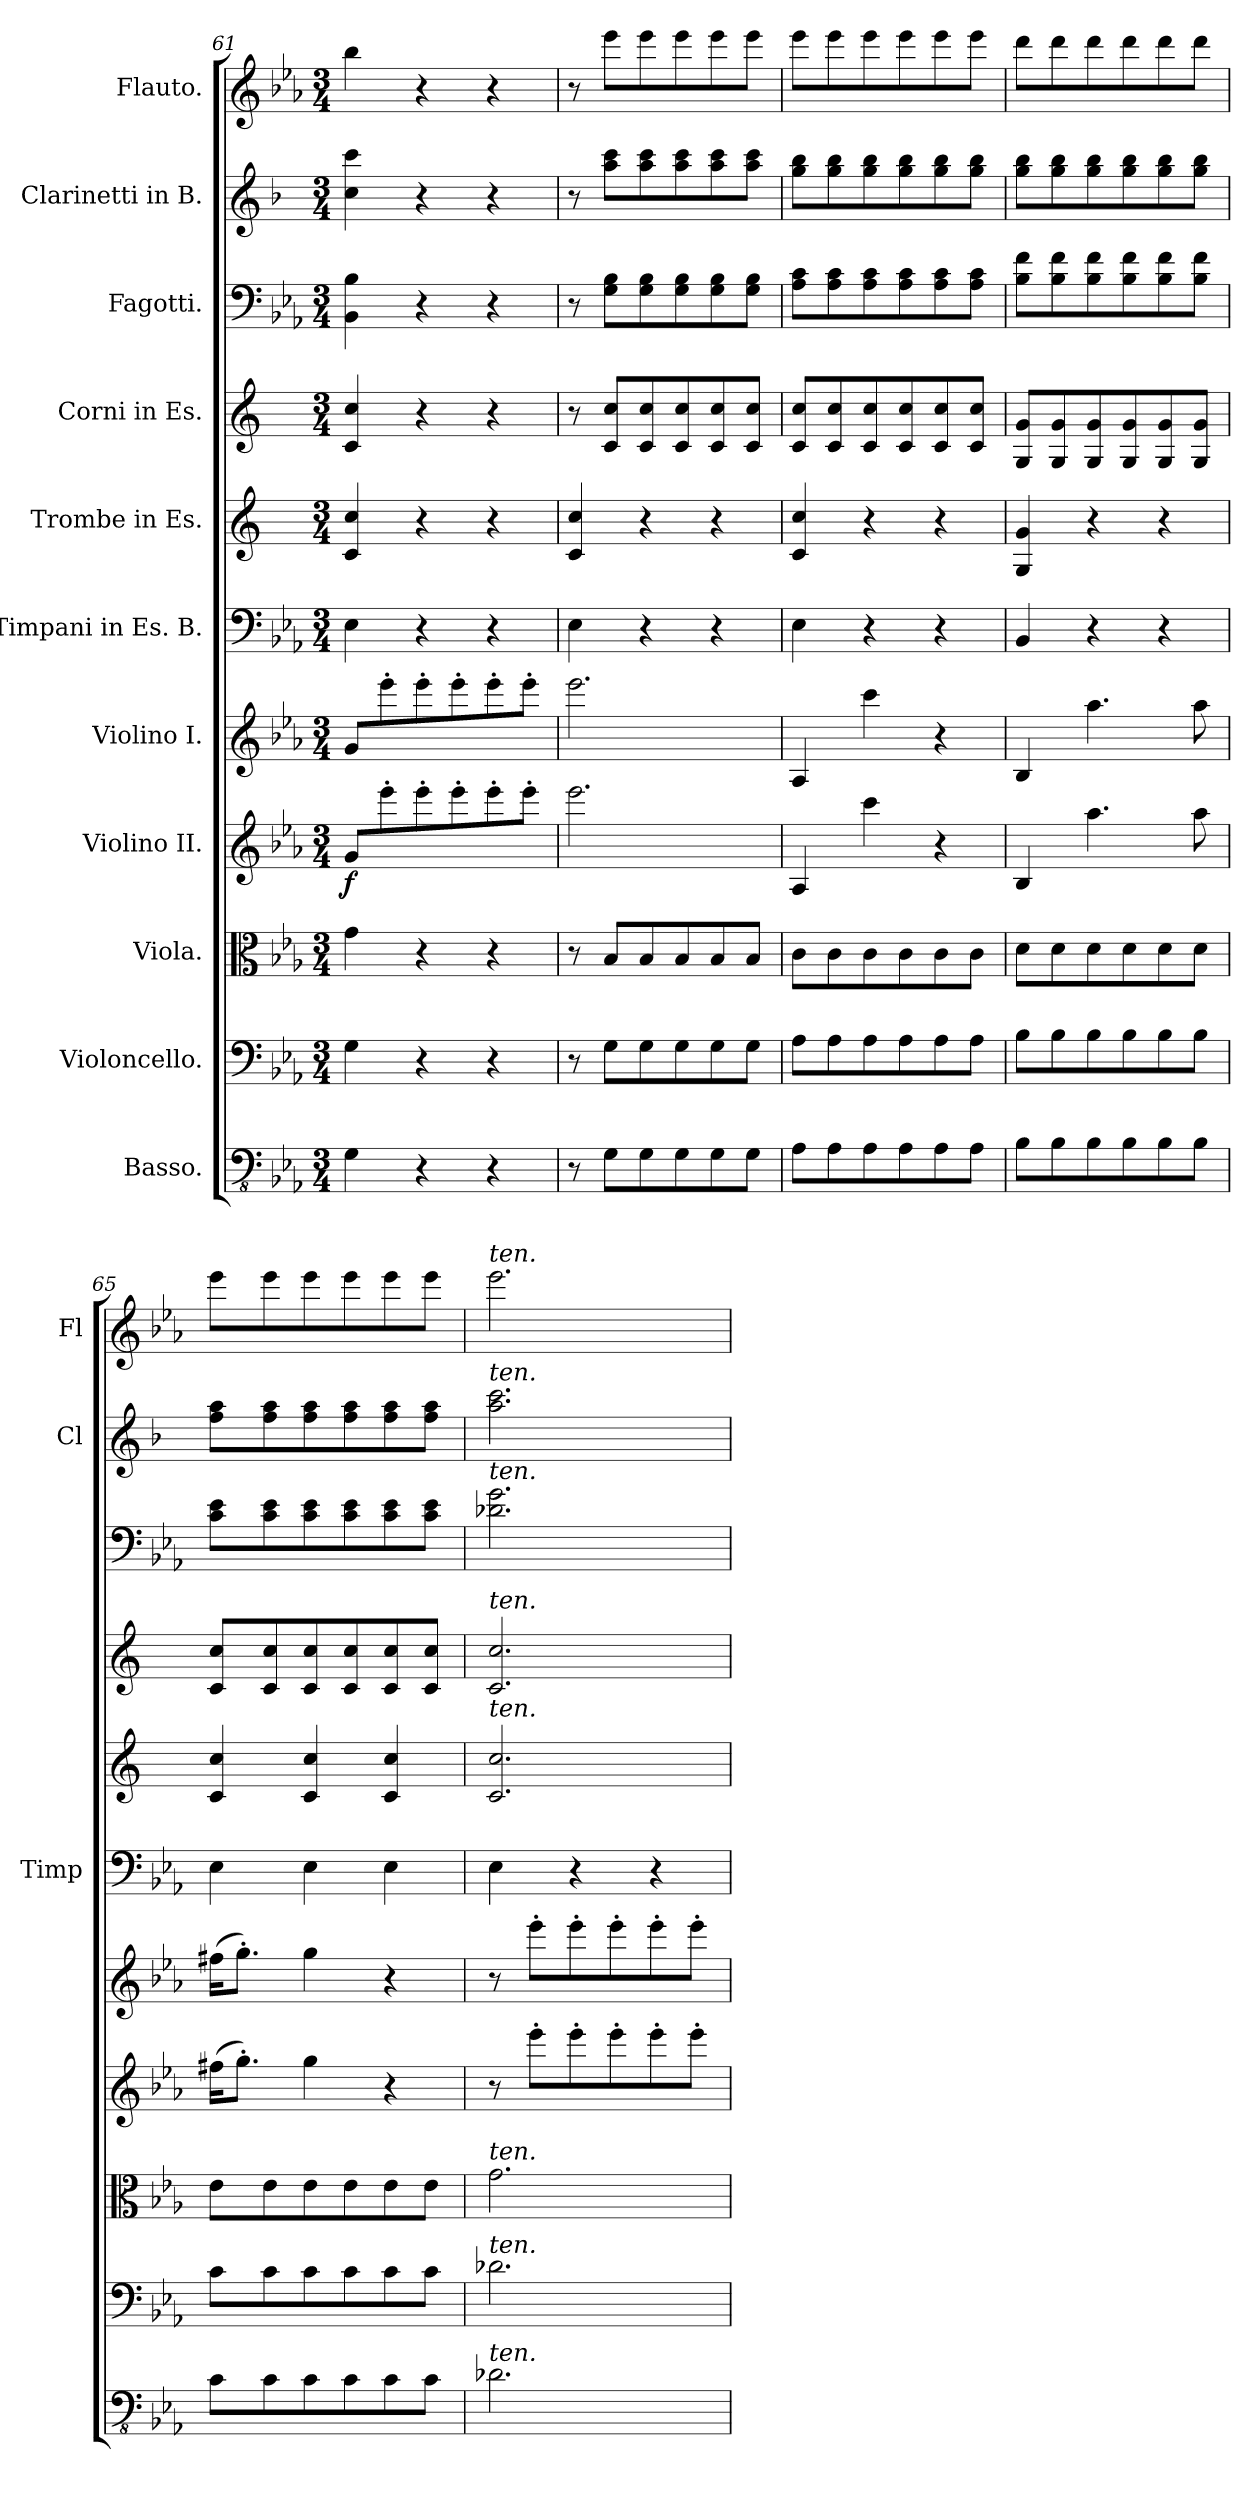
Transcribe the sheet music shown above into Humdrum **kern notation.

**kern	**kern	**kern	**kern	**dynam	**kern	**kern	**kern	**kern	**kern	**kern	**kern
*part11	*part10	*part9	*part8	*part8	*part7	*part6	*part5	*part4	*part3	*part2	*part1
*staff11	*staff10	*staff9	*staff8	*staff8	*staff7	*staff6	*staff5	*staff4	*staff3	*staff2	*staff1
*I"Basso.	*I"Violoncello.	*I"Viola.	*I"Violino II.	*	*I"Violino I.	*I"Timpani in Es. B.	*I"Trombe in Es.	*I"Corni in Es.	*I"Fagotti.	*I"Clarinetti in B.	*I"Flauto.
*	*	*	*	*	*	*I'Timp	*	*	*	*I'Cl	*I'Fl
*clefFv4	*clefF4	*clefC3	*clefG2	*	*clefG2	*clefF4	*clefG2	*clefG2	*clefF4	*clefG2	*clefG2
*	*	*	*	*	*	*	*ITrd-2c-3	*ITrd5c9	*	*ITrd1c2	*
*k[b-e-a-]	*k[b-e-a-]	*k[b-e-a-]	*k[b-e-a-]	*	*k[b-e-a-]	*k[b-e-a-]	*k[b-e-a-]	*k[b-e-a-]	*k[b-e-a-]	*k[b-e-a-]	*k[b-e-a-]
*M3/4	*M3/4	*M3/4	*M3/4	*	*M3/4	*M3/4	*M3/4	*M3/4	*M3/4	*M3/4	*M3/4
=61	=61	=61	=61	=61	=61	=61	=61	=61	=61	=61	=61
!	!	!	!	!LO:DY:b	!	!	!	!	!	!	!
4GG\	4G\	4g\	8g/L	f	8g/L	4E-\	4e-/ 4ee-/	4E-/ 4e-/	4BB-\ 4B-\	4b-\ 4bb-\	4bb-\
.	.	.	8eee-'\	.	8eee-'\	.	.	.	.	.	.
4r	4r	4r	8eee-'\	.	8eee-'\	4r	4r	4r	4r	4r	4r
.	.	.	8eee-'\	.	8eee-'\	.	.	.	.	.	.
4r	4r	4r	8eee-'\	.	8eee-'\	4r	4r	4r	4r	4r	4r
.	.	.	8eee-'\J	.	8eee-'\J	.	.	.	.	.	.
=62	=62	=62	=62	=62	=62	=62	=62	=62	=62	=62	=62
8r	8r	8r	2.eee-\	.	2.eee-\	4E-\	4e-/ 4ee-/	8r	8r	8r	8r
8GG\L	8G\L	8B-/L	.	.	.	.	.	8E-/ 8e-/L	8G\ 8B-\L	8gg\ 8bb-\L	8eee-\L
8GG\	8G\	8B-/	.	.	.	4r	4r	8E-/ 8e-/	8G\ 8B-\	8gg\ 8bb-\	8eee-\
8GG\	8G\	8B-/	.	.	.	.	.	8E-/ 8e-/	8G\ 8B-\	8gg\ 8bb-\	8eee-\
8GG\	8G\	8B-/	.	.	.	4r	4r	8E-/ 8e-/	8G\ 8B-\	8gg\ 8bb-\	8eee-\
8GG\J	8G\J	8B-/J	.	.	.	.	.	8E-/ 8e-/J	8G\ 8B-\J	8gg\ 8bb-\J	8eee-\J
=63	=63	=63	=63	=63	=63	=63	=63	=63	=63	=63	=63
8AA-\L	8A-\L	8c\L	4A-/	.	4A-/	4E-\	4e-/ 4ee-/	8E-/ 8e-/L	8A-\ 8c\L	8ff\ 8aa-\L	8eee-\L
8AA-\	8A-\	8c\	.	.	.	.	.	8E-/ 8e-/	8A-\ 8c\	8ff\ 8aa-\	8eee-\
8AA-\	8A-\	8c\	4ccc\	.	4ccc\	4r	4r	8E-/ 8e-/	8A-\ 8c\	8ff\ 8aa-\	8eee-\
8AA-\	8A-\	8c\	.	.	.	.	.	8E-/ 8e-/	8A-\ 8c\	8ff\ 8aa-\	8eee-\
8AA-\	8A-\	8c\	4r	.	4r	4r	4r	8E-/ 8e-/	8A-\ 8c\	8ff\ 8aa-\	8eee-\
8AA-\J	8A-\J	8c\J	.	.	.	.	.	8E-/ 8e-/J	8A-\ 8c\J	8ff\ 8aa-\J	8eee-\J
=64	=64	=64	=64	=64	=64	=64	=64	=64	=64	=64	=64
8BB-\L	8B-\L	8d\L	4B-/	.	4B-/	4BB-/	4B-/ 4b-/	8BB-/ 8B-/L	8B-\ 8f\L	8ff\ 8aa-\L	8ddd\L
8BB-\	8B-\	8d\	.	.	.	.	.	8BB-/ 8B-/	8B-\ 8f\	8ff\ 8aa-\	8ddd\
8BB-\	8B-\	8d\	4.aa-\	.	4.aa-\	4r	4r	8BB-/ 8B-/	8B-\ 8f\	8ff\ 8aa-\	8ddd\
8BB-\	8B-\	8d\	.	.	.	.	.	8BB-/ 8B-/	8B-\ 8f\	8ff\ 8aa-\	8ddd\
8BB-\	8B-\	8d\	.	.	.	4r	4r	8BB-/ 8B-/	8B-\ 8f\	8ff\ 8aa-\	8ddd\
8BB-\J	8B-\J	8d\J	8aa-\	.	8aa-\	.	.	8BB-/ 8B-/J	8B-\ 8f\J	8ff\ 8aa-\J	8ddd\J
=65	=65	=65	=65	=65	=65	=65	=65	=65	=65	=65	=65
8C\L	8c\L	8e-\L	(>16ff#X\KL	.	(>16ff#X\KL	4E-\	4e-/ 4ee-/	8E-/ 8e-/L	8c\ 8e-\L	8ee-\ 8gg\L	8eee-\L
.	.	.	8.gg'\J)	.	8.gg'\J)	.	.	.	.	.	.
8C\	8c\	8e-\	.	.	.	.	.	8E-/ 8e-/	8c\ 8e-\	8ee-\ 8gg\	8eee-\
8C\	8c\	8e-\	4gg\	.	4gg\	4E-\	4e-/ 4ee-/	8E-/ 8e-/	8c\ 8e-\	8ee-\ 8gg\	8eee-\
8C\	8c\	8e-\	.	.	.	.	.	8E-/ 8e-/	8c\ 8e-\	8ee-\ 8gg\	8eee-\
8C\	8c\	8e-\	4r	.	4r	4E-\	4e-/ 4ee-/	8E-/ 8e-/	8c\ 8e-\	8ee-\ 8gg\	8eee-\
8C\J	8c\J	8e-\J	.	.	.	.	.	8E-/ 8e-/J	8c\ 8e-\J	8ee-\ 8gg\J	8eee-\J
=66	=66	=66	=66	=66	=66	=66	=66	=66	=66	=66	=66
!	!	!	!	!	!	!	!	!	!	!	!LO:TX:a:i:t=ten.
!	!	!	!	!	!	!	!	!	!	!LO:TX:a:i:t=ten.	!
!	!	!	!	!	!	!	!	!	!LO:TX:a:i:t=ten.	!	!
!	!	!	!	!	!	!	!	!LO:TX:a:i:t=ten.	!	!	!
!	!	!	!	!	!	!	!LO:TX:a:i:t=ten.	!	!	!	!
!	!	!LO:TX:a:i:t=ten.	!	!	!	!	!	!	!	!	!
!	!LO:TX:a:i:t=ten.	!	!	!	!	!	!	!	!	!	!
!LO:TX:a:i:t=ten.	!	!	!	!	!	!	!	!	!	!	!
2.D-X\	2.d-X\	2.g\	8r	.	8r	4E-\	2.e-/ 2.ee-/	2.E-/ 2.e-/	2.d-X\ 2.g\	2.gg\ 2.bb-\	2.eee-\
.	.	.	8eee-'\L	.	8eee-'\L	.	.	.	.	.	.
.	.	.	8eee-'\	.	8eee-'\	4r	.	.	.	.	.
.	.	.	8eee-'\	.	8eee-'\	.	.	.	.	.	.
.	.	.	8eee-'\	.	8eee-'\	4r	.	.	.	.	.
.	.	.	8eee-'\J	.	8eee-'\J	.	.	.	.	.	.
=	=	=	=	=	=	=	=	=	=	=	=
*-	*-	*-	*-	*-	*-	*-	*-	*-	*-	*-	*-
